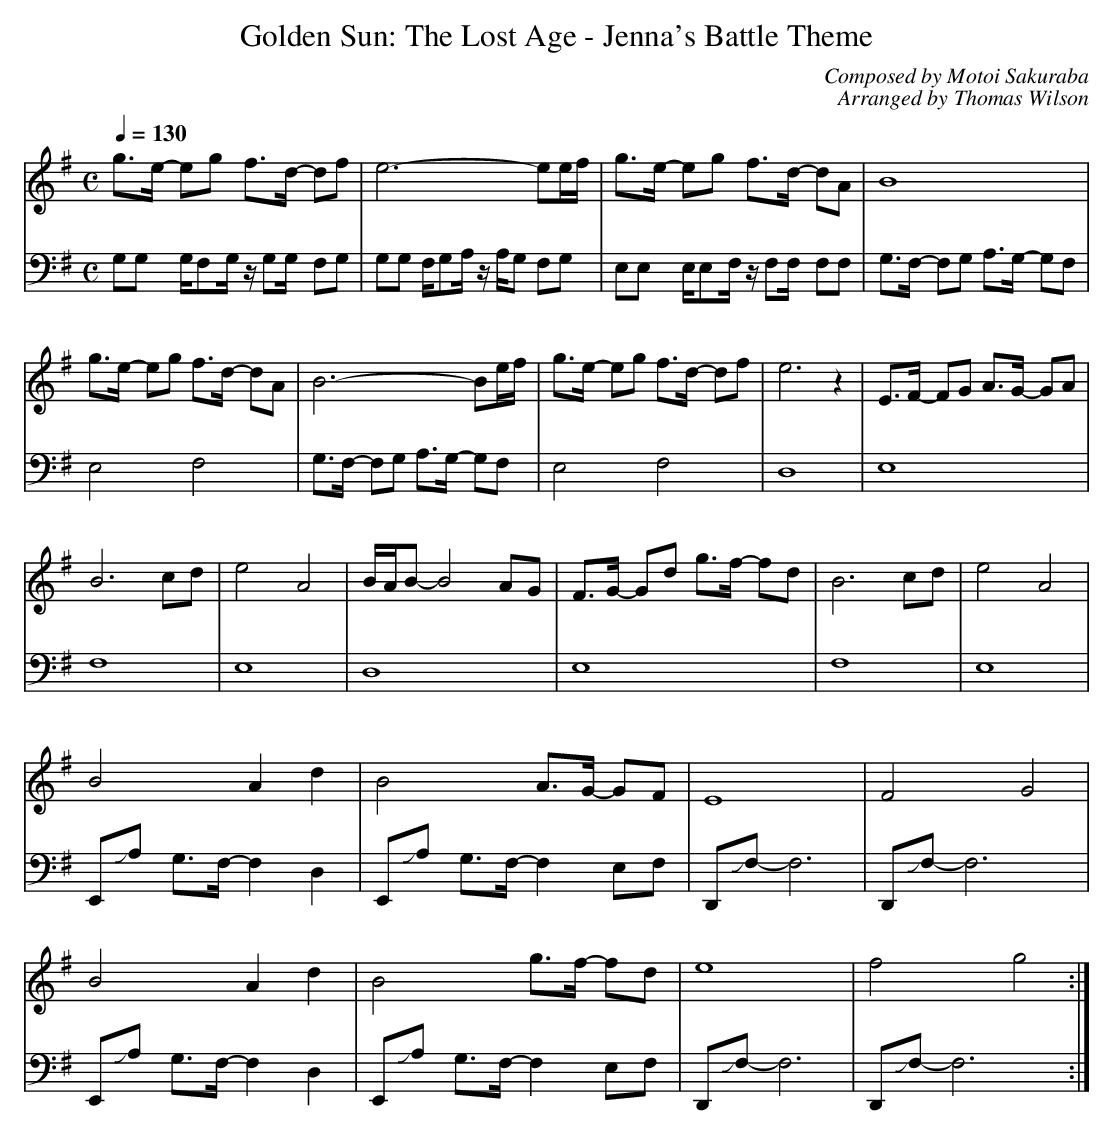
X:1
T:Golden Sun: The Lost Age - Jenna's Battle Theme
C:Composed by Motoi Sakuraba
C:Arranged by Thomas Wilson
M:C
Q:1/4=130
L:1/8
V:T treble
V:B bass
K:G
[V:T] g>e-         eg f>d- df             | e6-          ee/f/                  | g>e-          eg f>d- dA             | B8                              |
[V:B] G,G,         G,/F,G,/ z/ G,G,/ F,G, | G,G,         F,/G,A,/ z/ A,/G, F,G, | E,E,          E,/E,F,/ z/ F,F,/ F,F, | G,>F,-        F,G, A,>G,- G,F,  |
[V:T] g>e-         eg f>d- dA             | B6-          Be/f/                  | g>e-          eg f>d- df             | e6            z2                | E>F- FG A>G- GA |
[V:B] E,4          F,4                    | G,>F,-       F,G, A,>G,- G,F,       | E,4           F,4                    | D,8                             | E,8             |
[V:T] B6           cd                     | e4           A4                     | B/A/B-        B4 AG                  | F>G-          Gd g>f- fd        | B6   cd         | e4  A4 |
[V:B] F,8                                 | E,8                                 | D,8                                  | E,8                             | F,8             | E,8    |
[V:T] B4           A2 d2                  | B4           A>G- GF                | E8                                   | F4            G4                |
[V:B] E,,!slide!A, G,>F,- F,2 D,2         | E,,!slide!A, G,>F,- F,2 E,F,        | D,,!slide!F,- F,6                    | D,,!slide!F,- F,6               |
[V:T] B4           A2 d2                  | B4           g>f- fd                | e8                                   | f4            g4               :|
[V:B] E,,!slide!A, G,>F,- F,2 D,2         | E,,!slide!A, G,>F,- F,2 E,F,        | D,,!slide!F,- F,6                    | D,,!slide!F,- F,6              :|
